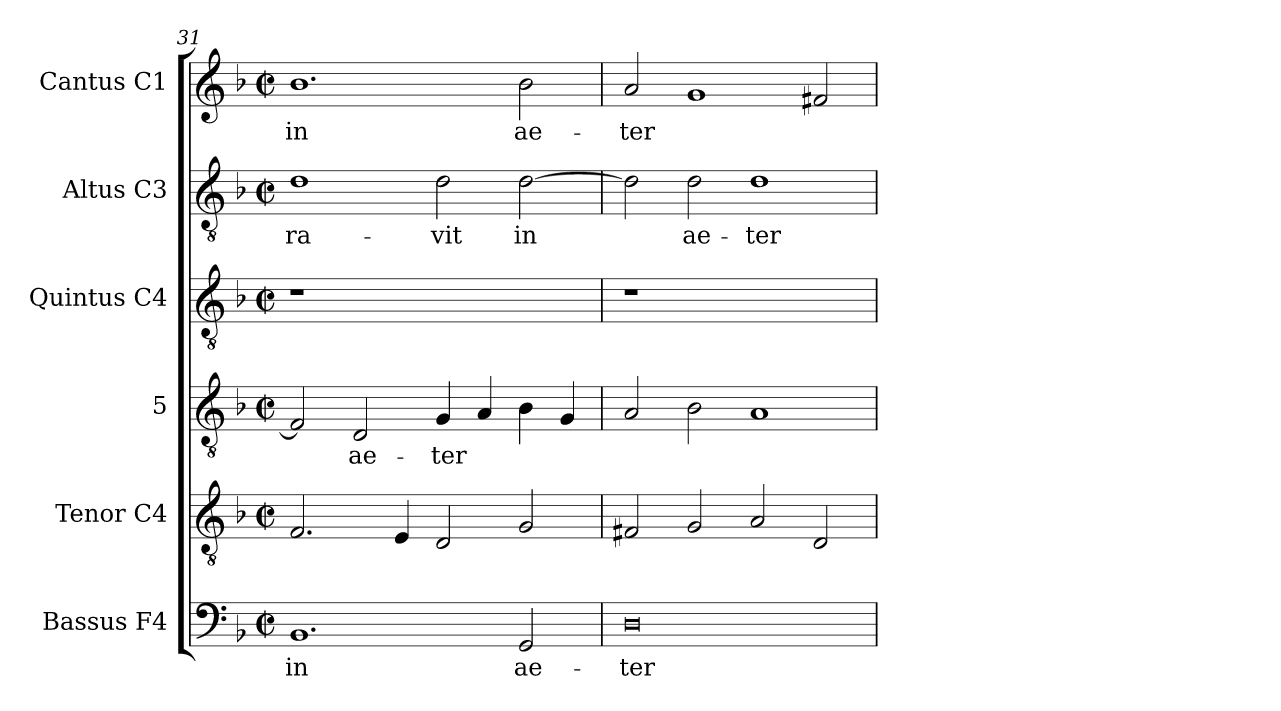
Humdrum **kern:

**kern	**text	**kern	**text	**kern	**text	**kern	**kern	**text	**kern	**text
*part6	*part6	*part5	*part5	*part4	*part4	*part3	*part2	*part2	*part1	*part1
*staff6	*staff6	*staff5	*staff5	*staff4	*staff4	*staff3	*staff2	*staff2	*staff1	*staff1
*I"Bassus  F4	*	*I"Tenor  C4	*	*I"5	*	*I"Quintus  C4	*I"Altus  C3	*	*I"Cantus  C1	*
*I'B	*	*I'T	*	*	*	*	*I'A	*	*I'C	*
!!LO:PB:g=z
*clefF4	*	*clefGv2	*	*clefGv2	*	*clefGv2	*clefGv2	*	*clefG2	*
*k[b-]	*	*k[b-]	*	*k[b-]	*	*k[b-]	*k[b-]	*	*k[b-]	*
*F:	*	*F:	*	*F:	*	*F:	*F:	*	*F:	*
*M2/2	*	*M2/2	*	*M2/2	*	*M2/2	*M2/2	*	*M2/2	*
*met(c|)	*	*met(c|)	*	*met(c|)	*	*met(c|)	*met(c|)	*	*met(c|)	*
=31	=31	=31	=31	=31	=31	=31	=31	=31	=31	=31
!	!LO:LY:b:cj	!	!LO:LY:b:cj	!	!LO:LY:b:cj	!	!	!LO:LY:b:cj	!	!LO:LY:b:cj
1.BB-	in	2.F/	--	2F/]	.	1r	1d	-ra-	1.b-	in
!	!	!	!	!	!LO:LY:b:cj	!	!	!	!	!
.	.	.	.	2D/	ae-	.	.	.	.	.
!	!	!	!LO:LY:b:cj	!	!	!	!	!	!	!
.	.	4E/	--	.	.	.	.	.	.	.
!	!	!	!LO:LY:b:cj	!	!LO:LY:b:cj	!	!	!LO:LY:b:cj	!	!
.	.	2D/	--	4G/	-ter-	1ryy	2d\	-vit	.	.
!	!	!	!	!	!LO:LY:b:cj	!	!	!	!	!
.	.	.	.	4A/	--	.	.	.	.	.
!	!LO:LY:b:cj	!	!LO:LY:b:cj	!	!LO:LY:b:cj	!	!	!LO:LY:b:cj	!	!LO:LY:b:cj
2GG/	ae-	2G/	--	4B-\	--	.	[>2d\	in	2b-\	ae-
!	!	!	!	!	!LO:LY:b:cj	!	!	!	!	!
.	.	.	.	4G/	--	.	.	.	.	.
=32	=32	=32	=32	=32	=32	=32	=32	=32	=32	=32
!	!LO:LY:b:cj	!	!LO:LY:b:cj	!	!LO:LY:b:cj	!	!	!LO:LY:b:cj	!	!LO:LY:b:cj
0D	-ter-	2F#X/	--	2A/	--	1r	2d\]	.	2a/	-ter-
!	!	!	!LO:LY:b:cj	!	!LO:LY:b:cj	!	!	!LO:LY:b:cj	!	!LO:LY:b:cj
.	.	2G/	--	2B-\	--	.	2d\	ae-	1g	--
!	!	!	!LO:LY:b:cj	!	!LO:LY:b:cj	!	!	!LO:LY:b:cj	!	!
.	.	2A/	--	1A	--	1ryy	1d	-ter-	.	.
!	!	!	!LO:LY:b:cj	!	!	!	!	!	!	!LO:LY:b:cj
.	.	2D/	--	.	.	.	.	.	2f#X/	--
=	=	=	=	=	=	=	=	=	=	=
*-	*-	*-	*-	*-	*-	*-	*-	*-	*-	*-
